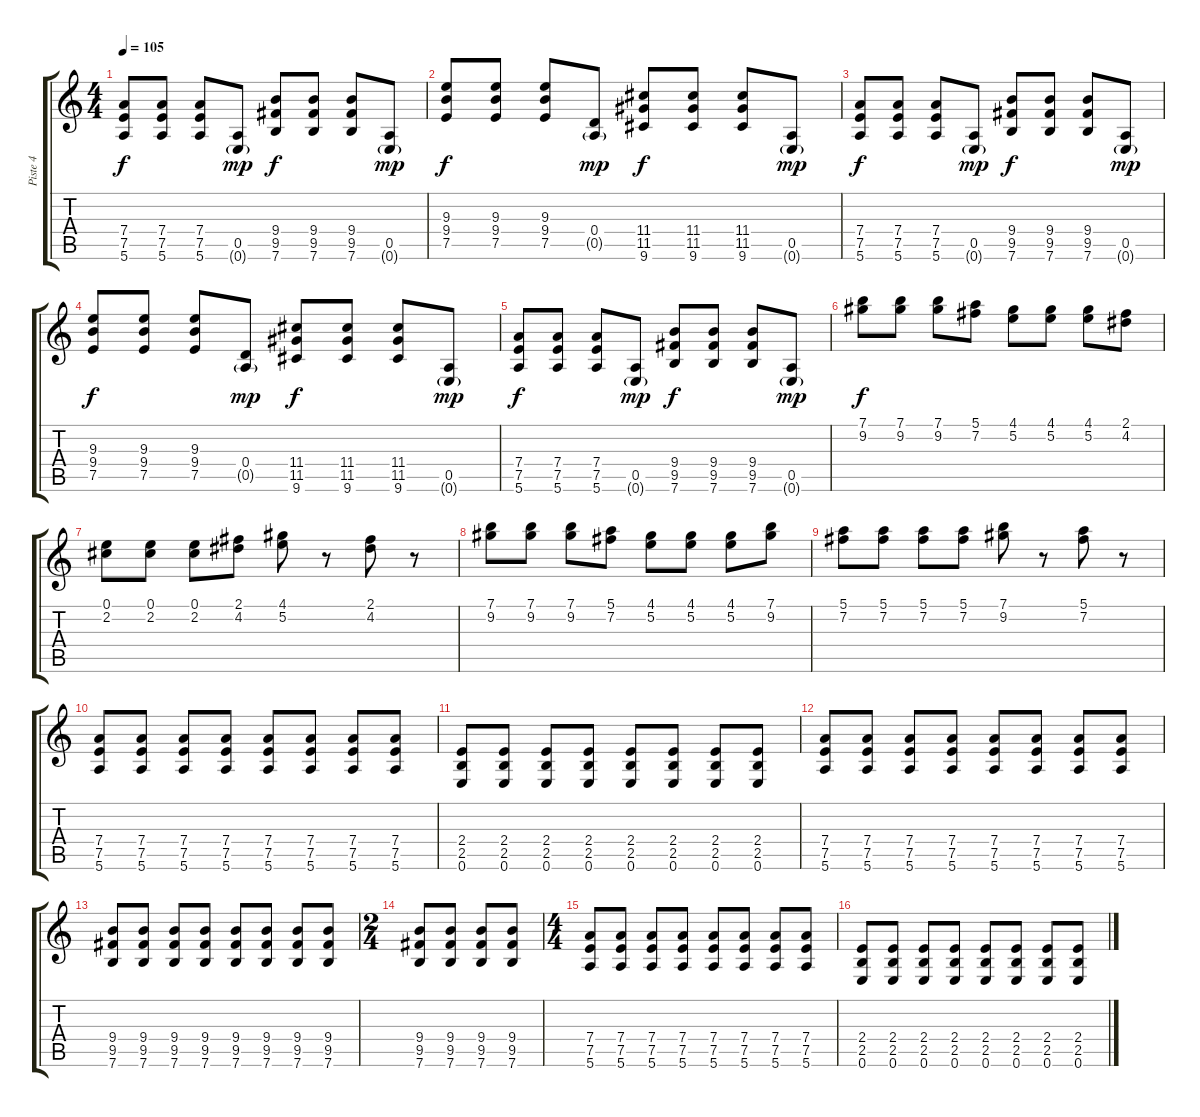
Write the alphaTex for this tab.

\track ("Piste 4" "Piste 4") {instrument distortionguitar}
\staff {score tabs}
\tuning (E4 B3 G3 D3 A2 E2) {hide}
\ts (4 4)
\tempo 105
\clef g2
\ks c
(7.4 7.5 5.6).8{dy f} (7.4 7.5 5.6).8 (7.4 7.5 5.6).8 (0.5 0.6{g}).8{dy mp} (9.4 9.5 7.6).8{dy f} (9.4 9.5 7.6).8 (9.4 9.5 7.6).8 (0.5 0.6{g}).8{dy mp} |
(9.3 9.4 7.5).8{dy f} (9.3 9.4 7.5).8 (9.3 9.4 7.5).8 (0.4 0.5{g}).8{dy mp} (11.4 11.5 9.6).8{dy f} (11.4 11.5 9.6).8 (11.4 11.5 9.6).8 (0.5 0.6{g}).8{dy mp} |
(7.4 7.5 5.6).8{dy f} (7.4 7.5 5.6).8 (7.4 7.5 5.6).8 (0.5 0.6{g}).8{dy mp} (9.4 9.5 7.6).8{dy f} (9.4 9.5 7.6).8 (9.4 9.5 7.6).8 (0.5 0.6{g}).8{dy mp} |
(9.3 9.4 7.5).8{dy f} (9.3 9.4 7.5).8 (9.3 9.4 7.5).8 (0.4 0.5{g}).8{dy mp} (11.4 11.5 9.6).8{dy f} (11.4 11.5 9.6).8 (11.4 11.5 9.6).8 (0.5 0.6{g}).8{dy mp} |
(7.4 7.5 5.6).8{dy f} (7.4 7.5 5.6).8 (7.4 7.5 5.6).8 (0.5 0.6{g}).8{dy mp} (9.4 9.5 7.6).8{dy f} (9.4 9.5 7.6).8 (9.4 9.5 7.6).8 (0.5 0.6{g}).8{dy mp} |
(7.1 9.2).8{dy f volume 12 instrument overdrivenguitar} (7.1 9.2).8 (7.1 9.2).8 (5.1 7.2).8 (4.1 5.2).8 (4.1 5.2).8 (4.1 5.2).8 (2.1 4.2).8 |
(0.1 2.2).8 (0.1 2.2).8 (0.1 2.2).8 (2.1 4.2).8 (4.1 5.2).8 r.8 (2.1 4.2).8 r.8 |
(7.1 9.2).8 (7.1 9.2).8 (7.1 9.2).8 (5.1 7.2).8 (4.1 5.2).8 (4.1 5.2).8 (4.1 5.2).8 (7.1 9.2).8 |
(5.1 7.2).8 (5.1 7.2).8 (5.1 7.2).8 (5.1 7.2).8 (7.1 9.2).8 r.8 (5.1 7.2).8 r.8 |
(7.4 7.5 5.6).8{volume 10 instrument distortionguitar} (7.4 7.5 5.6).8 (7.4 7.5 5.6).8 (7.4 7.5 5.6).8 (7.4 7.5 5.6).8 (7.4 7.5 5.6).8 (7.4 7.5 5.6).8 (7.4 7.5 5.6).8 |
(2.4 2.5 0.6).8 (2.4 2.5 0.6).8 (2.4 2.5 0.6).8 (2.4 2.5 0.6).8 (2.4 2.5 0.6).8 (2.4 2.5 0.6).8 (2.4 2.5 0.6).8 (2.4 2.5 0.6).8 |
(7.4 7.5 5.6).8 (7.4 7.5 5.6).8 (7.4 7.5 5.6).8 (7.4 7.5 5.6).8 (7.4 7.5 5.6).8 (7.4 7.5 5.6).8 (7.4 7.5 5.6).8 (7.4 7.5 5.6).8 |
(9.4 9.5 7.6).8 (9.4 9.5 7.6).8 (9.4 9.5 7.6).8 (9.4 9.5 7.6).8 (9.4 9.5 7.6).8 (9.4 9.5 7.6).8 (9.4 9.5 7.6).8 (9.4 9.5 7.6).8 |
\ts (2 4)
(9.4 9.5 7.6).8 (9.4 9.5 7.6).8 (9.4 9.5 7.6).8 (9.4 9.5 7.6).8 |
\ts (4 4)
(7.4 7.5 5.6).8{volume 10 instrument distortionguitar} (7.4 7.5 5.6).8 (7.4 7.5 5.6).8 (7.4 7.5 5.6).8 (7.4 7.5 5.6).8 (7.4 7.5 5.6).8 (7.4 7.5 5.6).8 (7.4 7.5 5.6).8 |
(2.4 2.5 0.6).8 (2.4 2.5 0.6).8 (2.4 2.5 0.6).8 (2.4 2.5 0.6).8 (2.4 2.5 0.6).8 (2.4 2.5 0.6).8 (2.4 2.5 0.6).8 (2.4 2.5 0.6).8
